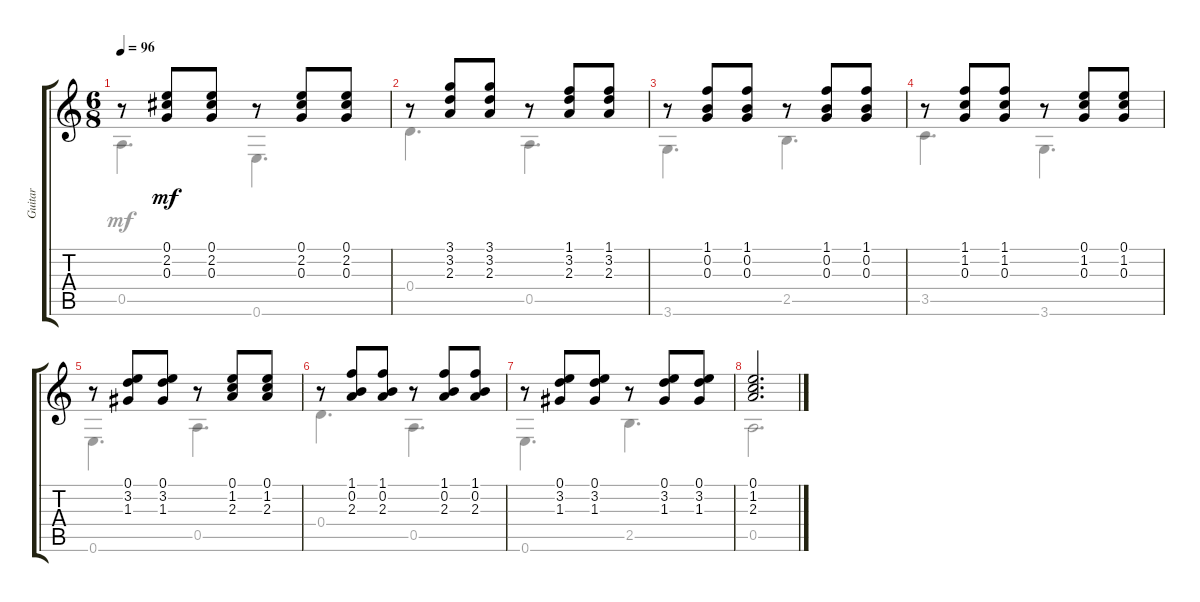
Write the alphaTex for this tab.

\track ("Guitar" "Guitar") {instrument acousticguitarsteel}
\staff {score tabs}
\tuning (E4 B3 G3 D3 A2 E2) {hide}
\voice
\ts (6 8)
\tempo 96
\clef g2
\ks c
r.8{dy mf} (0.1 2.2 0.3).8 (0.1 2.2 0.3).8 r.8 (0.1 2.2 0.3).8 (0.1 2.2 0.3).8 |
r.8 (3.1 3.2 2.3).8 (3.1 3.2 2.3).8 r.8 (1.1 3.2 2.3).8 (1.1 3.2 2.3).8 |
r.8 (1.1 0.2 0.3).8 (1.1 0.2 0.3).8 r.8 (1.1 0.2 0.3).8 (1.1 0.2 0.3).8 |
r.8 (1.1 1.2 0.3).8 (1.1 1.2 0.3).8 r.8 (0.1 1.2 0.3).8 (0.1 1.2 0.3).8 |
r.8 (0.1 3.2 1.3).8 (0.1 3.2 1.3).8 r.8 (0.1 1.2 2.3).8 (0.1 1.2 2.3).8 |
r.8 (1.1 0.2 2.3).8 (1.1 0.2 2.3).8 r.8 (1.1 0.2 2.3).8 (1.1 0.2 2.3).8 |
r.8 (0.1 3.2 1.3).8 (0.1 3.2 1.3).8 r.8 (0.1 3.2 1.3).8 (0.1 3.2 1.3).8 |
(0.1 1.2 2.3).2{d}
\voice
\clef g2
\ottava regular
\simile none
\ks c
0.5.4{d dy mf} 0.6.4{d} |
0.4.4{d} 0.5.4{d} |
3.6.4{d} 2.5.4{d} |
3.5.4{d} 3.6.4{d} |
0.6.4{d} 0.5.4{d} |
0.4.4{d} 0.5.4{d} |
0.6.4{d} 2.5.4{d} |
0.5.2{d}
